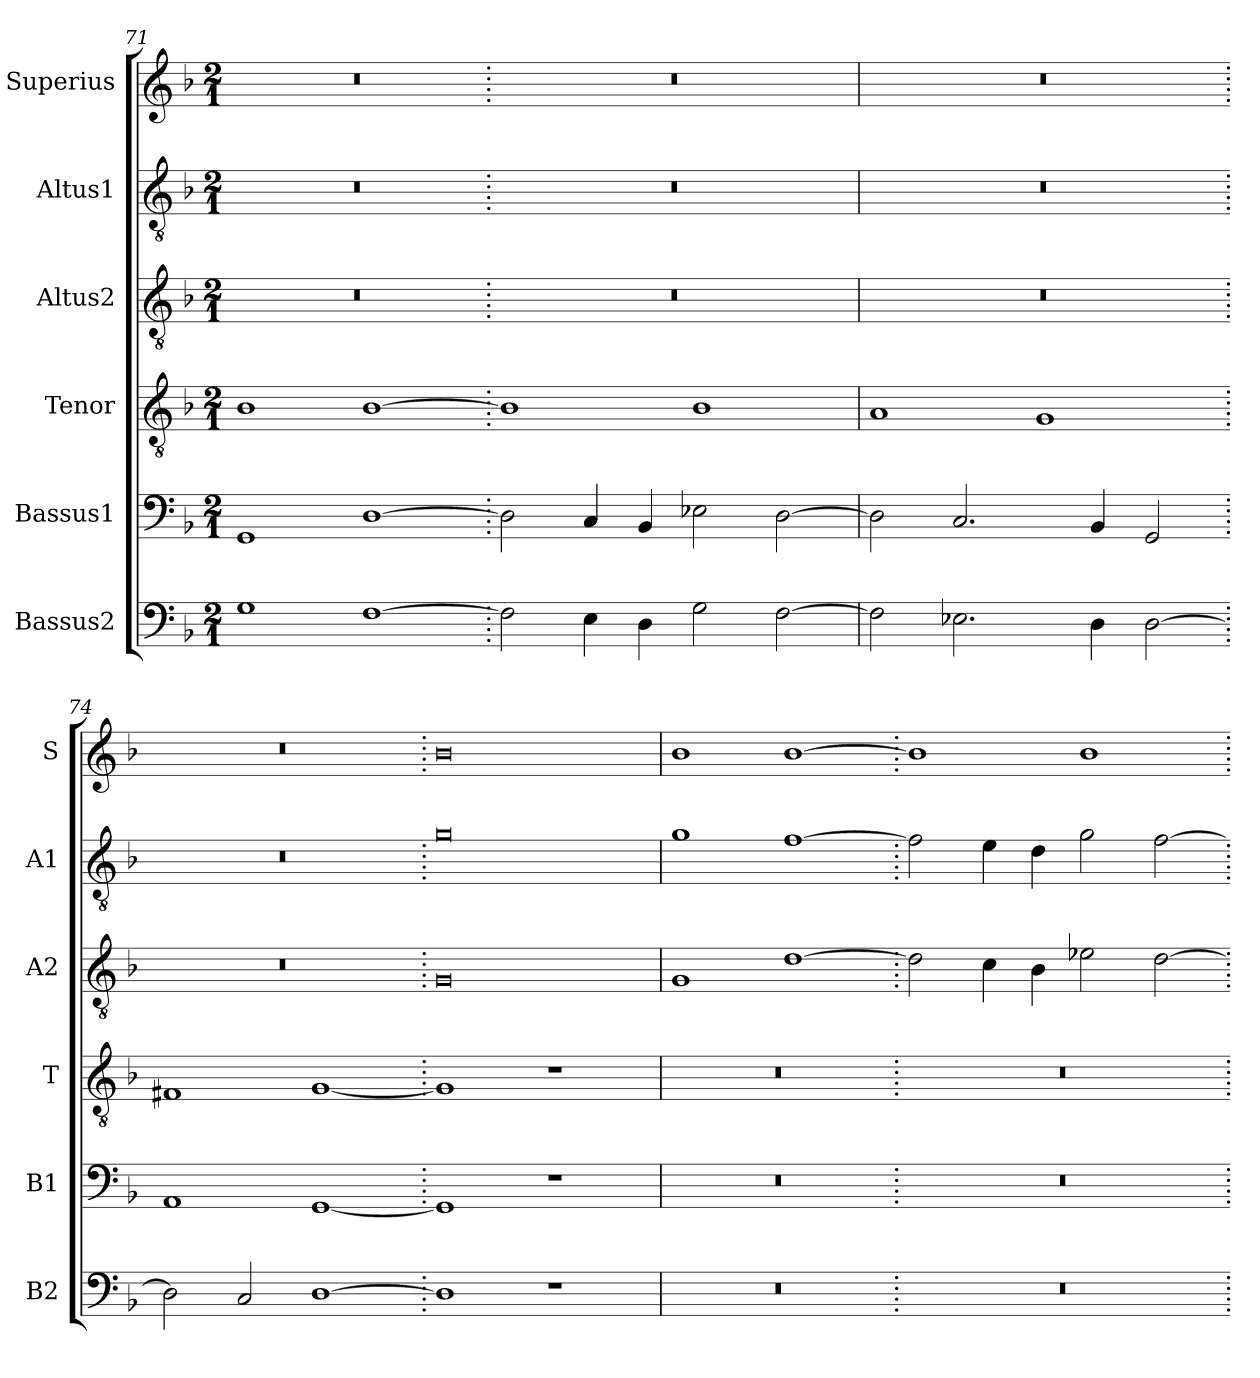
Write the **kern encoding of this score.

**kern	**kern	**kern	**kern	**kern	**kern
*part6	*part5	*part4	*part3	*part2	*part1
*staff6	*staff5	*staff4	*staff3	*staff2	*staff1
*I"Bassus2	*I"Bassus1	*I"Tenor	*I"Altus2	*I"Altus1	*I"Superius
*I'B2	*I'B1	*I'T	*I'A2	*I'A1	*I'S
*clefF4	*clefF4	*clefGv2	*clefGv2	*clefGv2	*clefG2
*k[b-]	*k[b-]	*k[b-]	*k[b-]	*k[b-]	*k[b-]
*M2/1	*M2/1	*M2/1	*M2/1	*M2/1	*M2/1
=71	=71	=71	=71	=71	=71
1G	1GG	1B-	0r	0r	0r
[1F	[1D	[1B-	.	.	.
=72.	=72.	=72.	=72.	=72.	=72.
2F\]	2D\]	1B-]	0r	0r	0r
4E\	4C/	.	.	.	.
4D\	4BB-/	.	.	.	.
2G\	2E-X\	1B-	.	.	.
[2F\	[2D\	.	.	.	.
=73	=73	=73	=73	=73	=73
2F\]	2D\]	1A	0r	0r	0r
2.E-X\	2.C/	.	.	.	.
.	.	1G	.	.	.
4D\	4BB-/	.	.	.	.
[2D\	2GG/	.	.	.	.
=74.	=74.	=74.	=74.	=74.	=74.
2D\]	1AA	1F#X	0r	0r	0r
2C/	.	.	.	.	.
[1D	[1GG	[1G	.	.	.
=75.	=75.	=75.	=75.	=75.	=75.
1D]	1GG]	1G]	0G	0g	0b-
1r	1r	1r	.	.	.
=76	=76	=76	=76	=76	=76
0r	0r	0r	1G	1g	1b-
.	.	.	[1d	[1f	[1b-
=77.	=77.	=77.	=77.	=77.	=77.
0r	0r	0r	2d\]	2f\]	1b-]
.	.	.	4c\	4e\	.
.	.	.	4B-\	4d\	.
.	.	.	2e-X\	2g\	1b-
.	.	.	[2d\	[2f\	.
=.	=.	=.	=.	=.	=.
*-	*-	*-	*-	*-	*-
